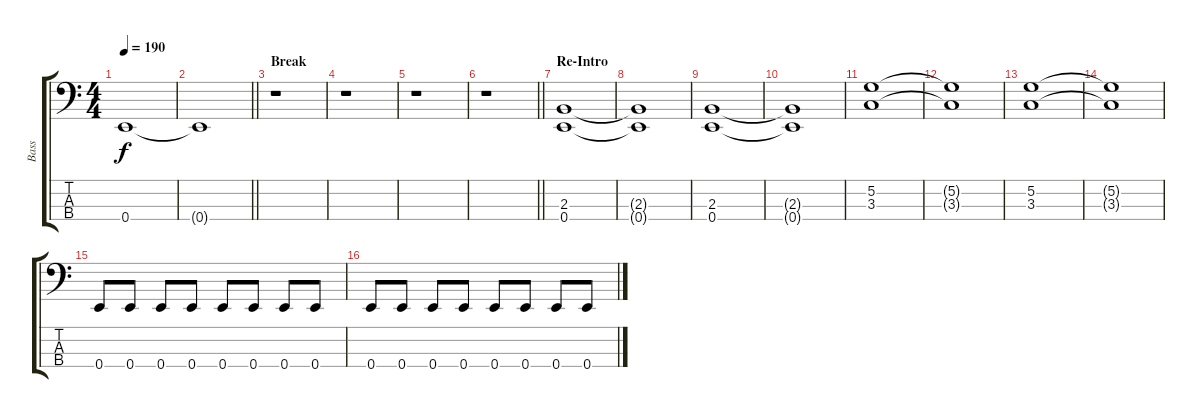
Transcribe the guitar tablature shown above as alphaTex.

\track ("Bass" "Bass") {instrument electricbasspick}
\staff {score tabs}
\tuning (G2 D2 A1 E1) {hide}
\ts (4 4)
\tempo 190
\clef f4
\ks c
0.4.1{dy f} |
\barLineRight lightlight
0.4{t}.1 |
\section ("" "Break")
r.1 |
r.1 |
r.1 |
\barLineRight lightlight
r.1 |
\section ("" "Re-Intro")
(2.3 0.4).1 |
(2.3{t} 0.4{t}).1 |
(2.3 0.4).1 |
(2.3{t} 0.4{t}).1 |
(5.2 3.3).1 |
(5.2{t} 3.3{t}).1 |
(5.2 3.3).1 |
(5.2{t} 3.3{t}).1 |
0.4.8 0.4.8 0.4.8 0.4.8 0.4.8 0.4.8 0.4.8 0.4.8 |
0.4.8 0.4.8 0.4.8 0.4.8 0.4.8 0.4.8 0.4.8 0.4.8
